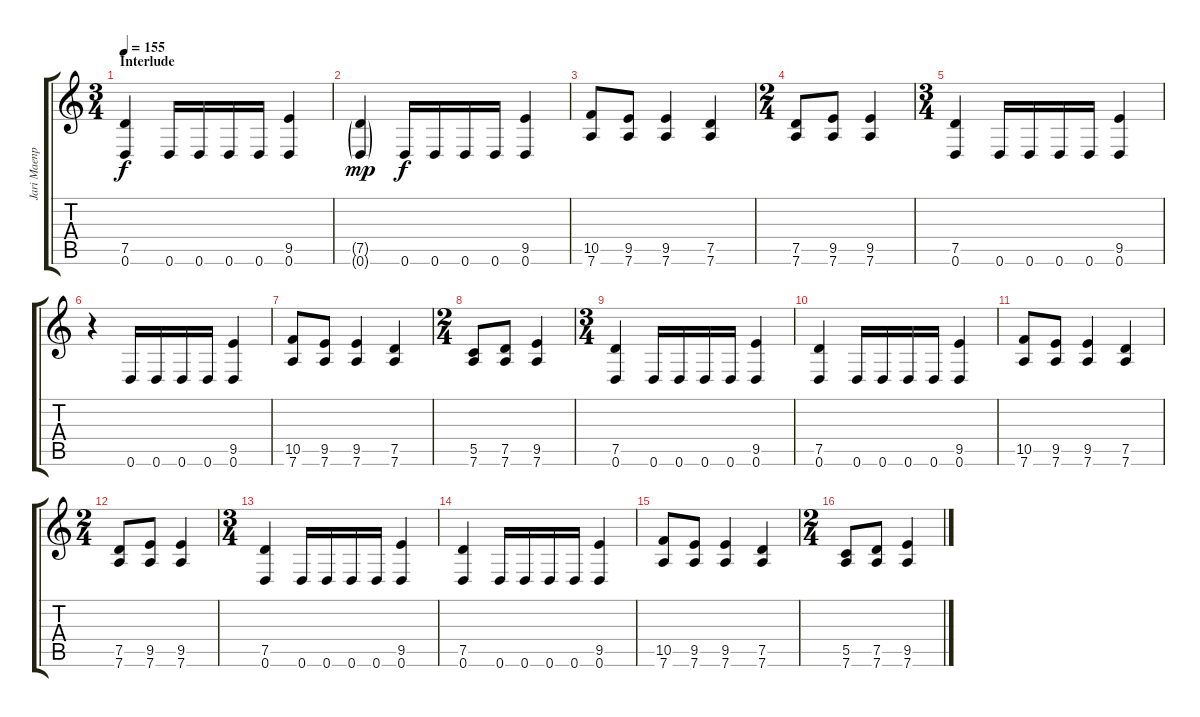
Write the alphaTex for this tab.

\track ("Jari Maenpaa" "Jari Maenp") {instrument distortionguitar}
\staff {score tabs}
\tuning (D4 A3 F3 C3 G2 D2) {hide}
\ts (3 4)
\section ("" "Interlude")
\tempo 155
\clef g2
\ks c
(7.5 0.6).4{dy f} 0.6.16 0.6.16 0.6.16 0.6.16 (9.5 0.6).4 |
(7.5{g} 0.6{g}).4{dy mp} 0.6.16{dy f} 0.6.16 0.6.16 0.6.16 (9.5 0.6).4 |
(10.5 7.6).8 (9.5 7.6).8 (9.5 7.6).4 (7.5 7.6).4 |
\ts (2 4)
(7.5 7.6).8 (9.5 7.6).8 (9.5 7.6).4 |
\ts (3 4)
(7.5 0.6).4 0.6.16 0.6.16 0.6.16 0.6.16 (9.5 0.6).4 |
r.4 0.6.16 0.6.16 0.6.16 0.6.16 (9.5 0.6).4 |
(10.5 7.6).8 (9.5 7.6).8 (9.5 7.6).4 (7.5 7.6).4 |
\ts (2 4)
(5.5 7.6).8 (7.5 7.6).8 (9.5 7.6).4 |
\ts (3 4)
(7.5 0.6).4 0.6.16 0.6.16 0.6.16 0.6.16 (9.5 0.6).4 |
(7.5 0.6).4 0.6.16 0.6.16 0.6.16 0.6.16 (9.5 0.6).4 |
(10.5 7.6).8 (9.5 7.6).8 (9.5 7.6).4 (7.5 7.6).4 |
\ts (2 4)
(7.5 7.6).8 (9.5 7.6).8 (9.5 7.6).4 |
\ts (3 4)
(7.5 0.6).4 0.6.16 0.6.16 0.6.16 0.6.16 (9.5 0.6).4 |
(7.5 0.6).4 0.6.16 0.6.16 0.6.16 0.6.16 (9.5 0.6).4 |
(10.5 7.6).8 (9.5 7.6).8 (9.5 7.6).4 (7.5 7.6).4 |
\ts (2 4)
(5.5 7.6).8 (7.5 7.6).8 (9.5 7.6).4
